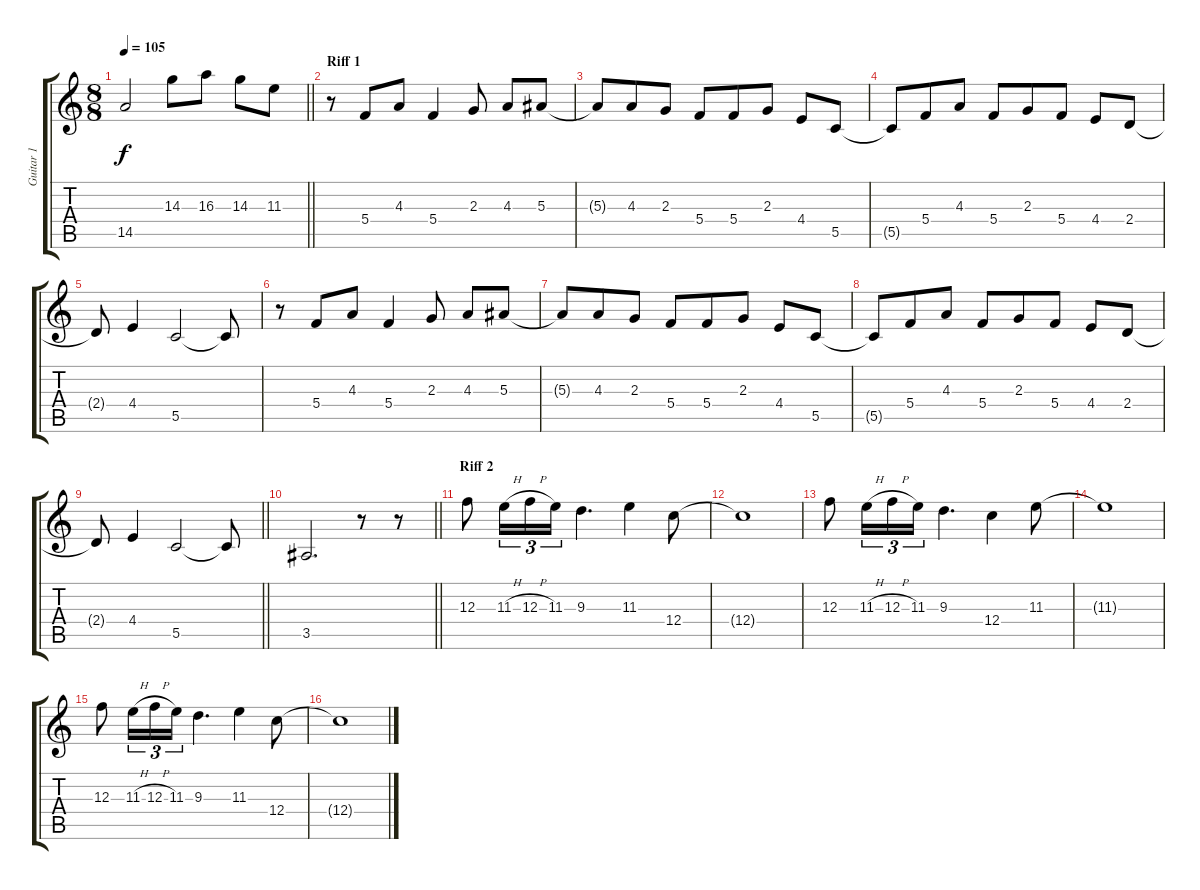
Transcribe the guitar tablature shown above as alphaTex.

\track ("Guitar 1" "Guitar 1") {instrument distortionguitar}
\staff {score tabs}
\tuning (D4 A3 F3 C3 G2 D2) {hide}
\ts (8 8)
\tempo 105
\clef g2
\barLineRight lightlight
\ks c
14.5{t}.2{dy f} 14.3.8 16.3.8 14.3.8 11.3.8 |
\section ("" "Riff 1")
r.8 5.4.8 4.3.8 5.4.4 2.3.8 4.3.8 5.3.8 |
5.3{t}.8 4.3.8 2.3.8 5.4.8 5.4.8 2.3.8 4.4.8 5.5.8 |
5.5{t}.8 5.4.8 4.3.8 5.4.8 2.3.8 5.4.8 4.4.8 2.4.8 |
2.4{t}.8 4.4.4 5.5.2 5.5{t}.8 |
r.8 5.4.8 4.3.8 5.4.4 2.3.8 4.3.8 5.3.8 |
5.3{t}.8 4.3.8 2.3.8 5.4.8 5.4.8 2.3.8 4.4.8 5.5.8 |
5.5{t}.8 5.4.8 4.3.8 5.4.8 2.3.8 5.4.8 4.4.8 2.4.8 |
\barLineRight lightlight
2.4{t}.8 4.4.4 5.5.2 5.5{t}.8 |
\section ("" "")
\barLineRight lightlight
3.5.2{d} r.8 r.8 |
\section ("" "Riff 2")
12.3.8 11.3{h}.16{tu (3 2)} 12.3{h}.16{tu (3 2)} 11.3.16{tu (3 2)} 9.3.4{d} 11.3.4 12.4.8 |
12.4{t}.1 |
12.3.8 11.3{h}.16{tu (3 2)} 12.3{h}.16{tu (3 2)} 11.3.16{tu (3 2)} 9.3.4{d} 12.4.4 11.3.8 |
11.3{t}.1 |
12.3.8 11.3{h}.16{tu (3 2)} 12.3{h}.16{tu (3 2)} 11.3.16{tu (3 2)} 9.3.4{d} 11.3.4 12.4.8 |
12.4{t}.1
